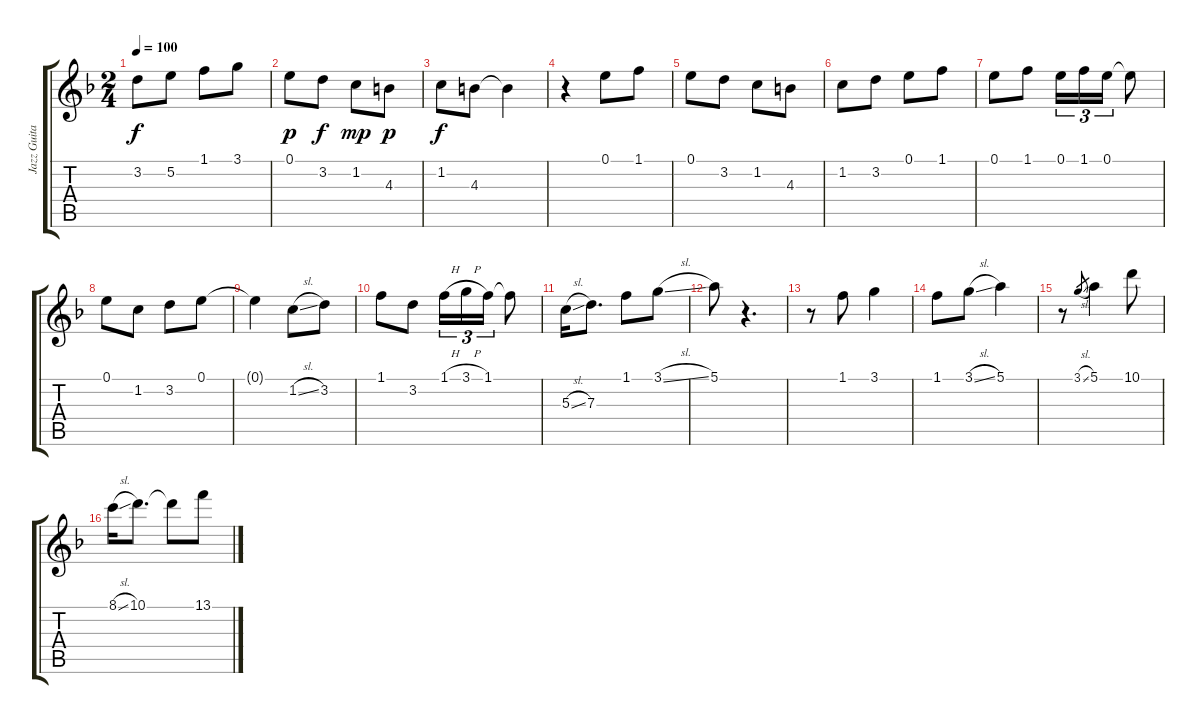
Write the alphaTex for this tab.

\track ("Jazz Guitar" "Jazz Guita") {instrument electricguitarjazz}
\staff {score tabs}
\tuning (E4 B3 G3 D3 A2 E2) {hide}
\ts (2 4)
\tempo 100
\clef g2
\ks dminor
3.2.8{dy f} 5.2.8 1.1.8 3.1.8 |
0.1.8{dy p} 3.2.8{dy f} 1.2.8{dy mp} 4.3.8{dy p} |
1.2.8{dy f} 4.3.8 4.3{t}.4 |
r.4 0.1.8 1.1.8 |
0.1.8 3.2.8 1.2.8 4.3.8 |
1.2.8 3.2.8 0.1.8 1.1.8 |
0.1.8 1.1.8 0.1.16{tu (3 2)} 1.1.16{tu (3 2)} 0.1.16{tu (3 2)} 0.1{t}.8 |
0.1.8 1.2.8 3.2.8 0.1.8 |
0.1{t}.4 1.2{sl}.8 3.2.8 |
1.1.8 3.2.8 1.1{h}.16{tu (3 2)} 3.1{h}.16{tu (3 2)} 1.1.16{tu (3 2)} 1.1{t}.8 |
5.3{sl}.16 7.3.8{d} 1.1.8 3.1{sl}.8 |
5.1.8 r.4{d} |
r.8 1.1.8 3.1.4 |
1.1.8 3.1{sl}.8 5.1.4 |
r.8 3.1{sl}.8{gr} 5.1.4 10.1.8 |
8.1{sl}.16 10.1.8{d} 10.1{t}.8 13.1.8
